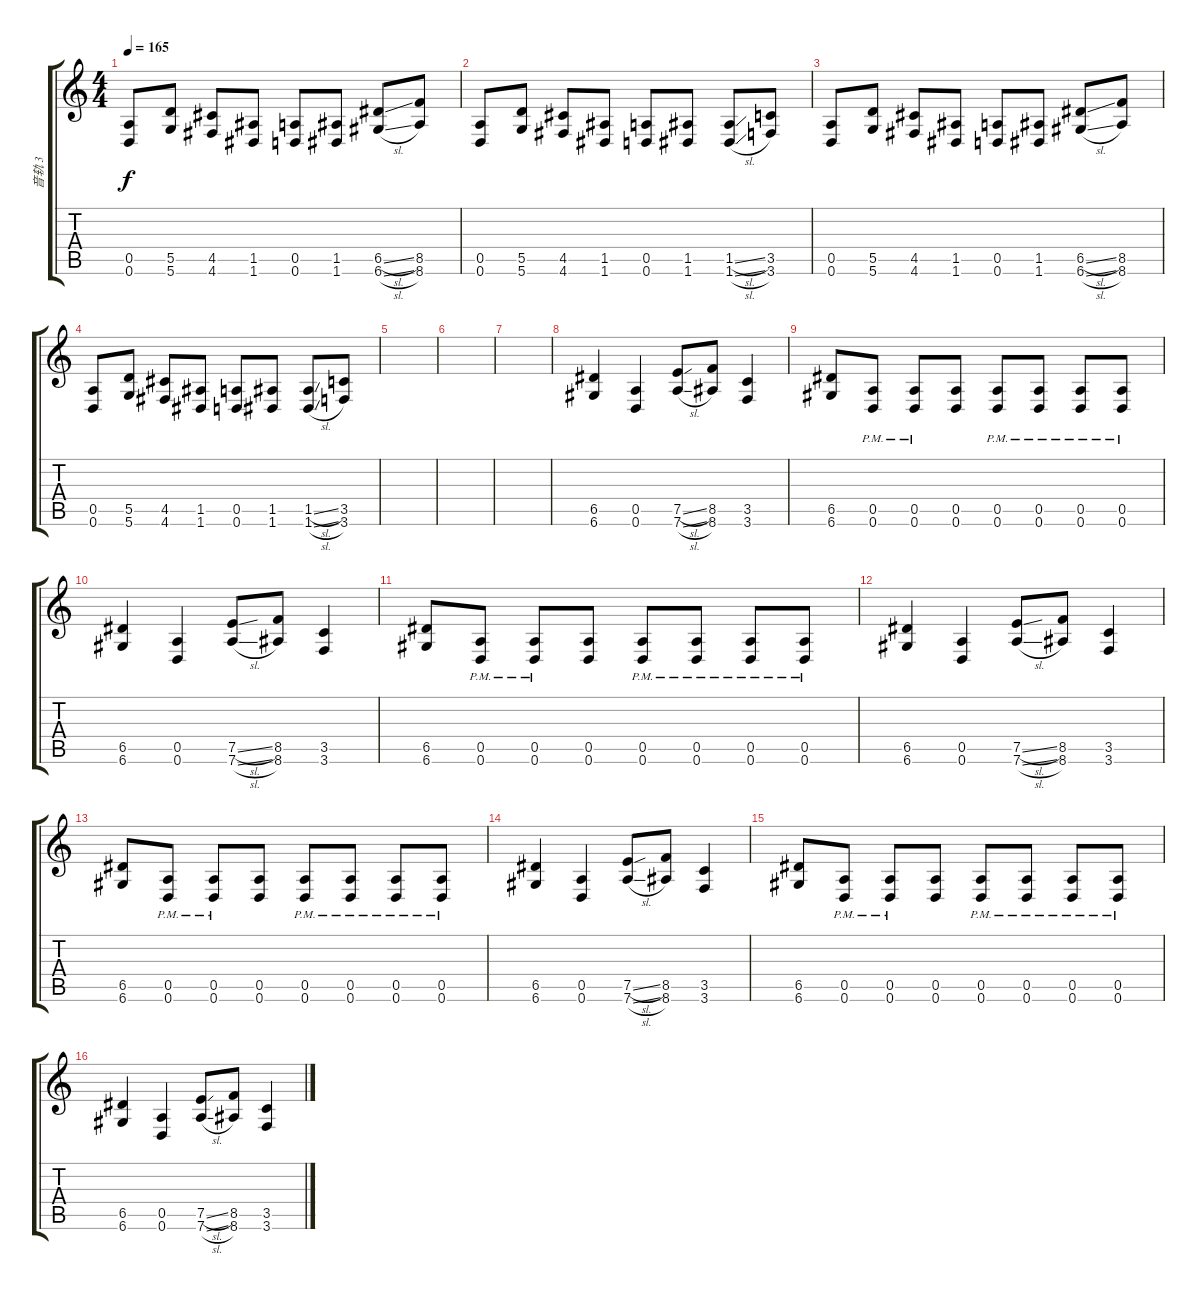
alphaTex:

\track ("音轨 3" "音轨 3") {instrument distortionguitar}
\staff {score tabs}
\tuning (E4 B3 G3 D3 A2 D2) {hide}
\ts (4 4)
\tempo 165
\clef g2
\ks c
(0.5 0.6).8{dy f} (5.5 5.6).8 (4.5 4.6).8 (1.5 1.6).8 (0.5 0.6).8 (1.5 1.6).8 (6.5{sl} 6.6{sl}).8 (8.5 8.6).8 |
(0.5 0.6).8 (5.5 5.6).8 (4.5 4.6).8 (1.5 1.6).8 (0.5 0.6).8 (1.5 1.6).8 (1.5{sl} 1.6{sl}).8 (3.5 3.6).8 |
(0.5 0.6).8 (5.5 5.6).8 (4.5 4.6).8 (1.5 1.6).8 (0.5 0.6).8 (1.5 1.6).8 (6.5{sl} 6.6{sl}).8 (8.5 8.6).8 |
(0.5 0.6).8 (5.5 5.6).8 (4.5 4.6).8 (1.5 1.6).8 (0.5 0.6).8 (1.5 1.6).8 (1.5{sl} 1.6{sl}).8 (3.5 3.6).8 |
|
|
|
(6.5 6.6).4 (0.5 0.6).4 (7.5{sl} 7.6{sl}).8 (8.5 8.6).8 (3.5 3.6).4 |
(6.5 6.6).8 (0.5{pm} 0.6{pm}).8 (0.5{pm} 0.6{pm}).8 (0.5 0.6).8 (0.5{pm} 0.6{pm}).8 (0.5{pm} 0.6{pm}).8 (0.5{pm} 0.6{pm}).8 (0.5{pm} 0.6{pm}).8 |
(6.5 6.6).4 (0.5 0.6).4 (7.5{sl} 7.6{sl}).8 (8.5 8.6).8 (3.5 3.6).4 |
(6.5 6.6).8 (0.5{pm} 0.6{pm}).8 (0.5{pm} 0.6{pm}).8 (0.5 0.6).8 (0.5{pm} 0.6{pm}).8 (0.5{pm} 0.6{pm}).8 (0.5{pm} 0.6{pm}).8 (0.5{pm} 0.6{pm}).8 |
(6.5 6.6).4 (0.5 0.6).4 (7.5{sl} 7.6{sl}).8 (8.5 8.6).8 (3.5 3.6).4 |
(6.5 6.6).8 (0.5{pm} 0.6{pm}).8 (0.5{pm} 0.6{pm}).8 (0.5 0.6).8 (0.5{pm} 0.6{pm}).8 (0.5{pm} 0.6{pm}).8 (0.5{pm} 0.6{pm}).8 (0.5{pm} 0.6{pm}).8 |
(6.5 6.6).4 (0.5 0.6).4 (7.5{sl} 7.6{sl}).8 (8.5 8.6).8 (3.5 3.6).4 |
(6.5 6.6).8 (0.5{pm} 0.6{pm}).8 (0.5{pm} 0.6{pm}).8 (0.5 0.6).8 (0.5{pm} 0.6{pm}).8 (0.5{pm} 0.6{pm}).8 (0.5{pm} 0.6{pm}).8 (0.5{pm} 0.6{pm}).8 |
(6.5 6.6).4 (0.5 0.6).4 (7.5{sl} 7.6{sl}).8 (8.5 8.6).8 (3.5 3.6).4
